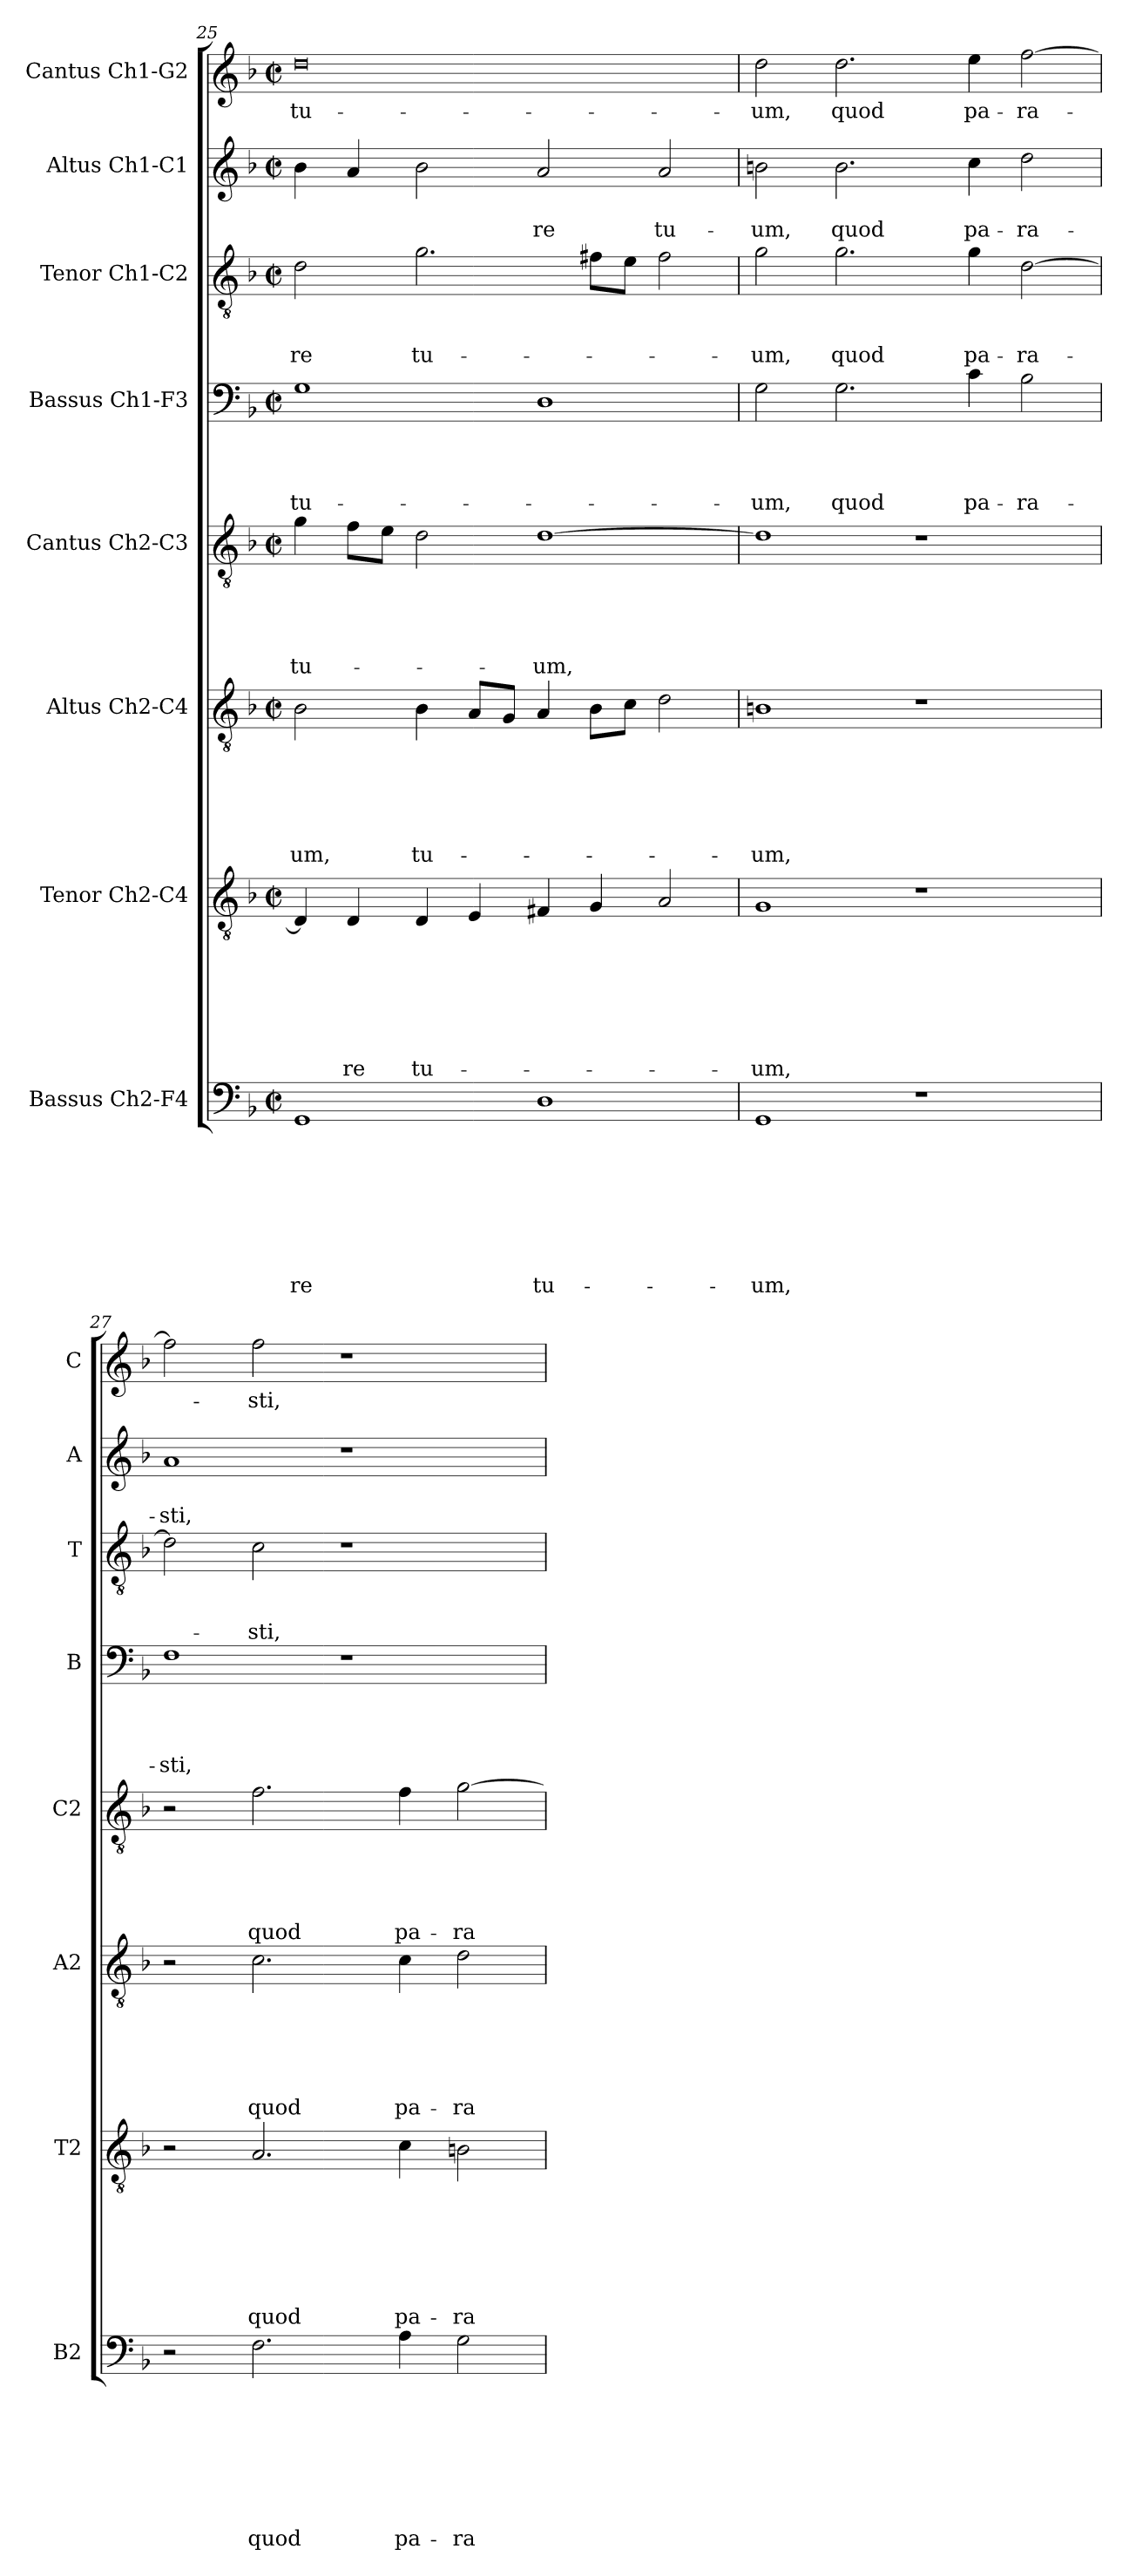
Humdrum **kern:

**kern	**text	**text	**text	**text	**text	**text	**text	**text	**kern	**text	**text	**text	**text	**text	**text	**text	**kern	**text	**text	**text	**text	**text	**text	**kern	**text	**text	**text	**text	**text	**kern	**text	**text	**text	**text	**kern	**text	**text	**text	**kern	**text	**text	**kern	**text
*part8	*part8	*part8	*part8	*part8	*part8	*part8	*part8	*part8	*part7	*part7	*part7	*part7	*part7	*part7	*part7	*part7	*part6	*part6	*part6	*part6	*part6	*part6	*part6	*part5	*part5	*part5	*part5	*part5	*part5	*part4	*part4	*part4	*part4	*part4	*part3	*part3	*part3	*part3	*part2	*part2	*part2	*part1	*part1
*staff8	*staff8	*staff8	*staff8	*staff8	*staff8	*staff8	*staff8	*staff8	*staff7	*staff7	*staff7	*staff7	*staff7	*staff7	*staff7	*staff7	*staff6	*staff6	*staff6	*staff6	*staff6	*staff6	*staff6	*staff5	*staff5	*staff5	*staff5	*staff5	*staff5	*staff4	*staff4	*staff4	*staff4	*staff4	*staff3	*staff3	*staff3	*staff3	*staff2	*staff2	*staff2	*staff1	*staff1
*I"Bassus Ch2-F4	*	*	*	*	*	*	*	*	*I"Tenor Ch2-C4	*	*	*	*	*	*	*	*I"Altus Ch2-C4	*	*	*	*	*	*	*I"Cantus Ch2-C3	*	*	*	*	*	*I"Bassus Ch1-F3	*	*	*	*	*I"Tenor Ch1-C2	*	*	*	*I"Altus Ch1-C1	*	*	*I"Cantus Ch1-G2	*
*I'B2	*	*	*	*	*	*	*	*	*I'T2	*	*	*	*	*	*	*	*I'A2	*	*	*	*	*	*	*I'C2	*	*	*	*	*	*I'B	*	*	*	*	*I'T	*	*	*	*I'A	*	*	*I'C	*
!!LO:LB:g=z
*clefF4	*	*	*	*	*	*	*	*	*clefGv2	*	*	*	*	*	*	*	*clefGv2	*	*	*	*	*	*	*clefGv2	*	*	*	*	*	*clefF4	*	*	*	*	*clefGv2	*	*	*	*clefG2	*	*	*clefG2	*
*k[b-]	*	*	*	*	*	*	*	*	*k[b-]	*	*	*	*	*	*	*	*k[b-]	*	*	*	*	*	*	*k[b-]	*	*	*	*	*	*k[b-]	*	*	*	*	*k[b-]	*	*	*	*k[b-]	*	*	*k[b-]	*
*F:	*	*	*	*	*	*	*	*	*F:	*	*	*	*	*	*	*	*F:	*	*	*	*	*	*	*F:	*	*	*	*	*	*F:	*	*	*	*	*F:	*	*	*	*F:	*	*	*F:	*
*M2/2	*	*	*	*	*	*	*	*	*M2/2	*	*	*	*	*	*	*	*M2/2	*	*	*	*	*	*	*M2/2	*	*	*	*	*	*M2/2	*	*	*	*	*M2/2	*	*	*	*M2/2	*	*	*M2/2	*
*met(c|)	*	*	*	*	*	*	*	*	*met(c|)	*	*	*	*	*	*	*	*met(c|)	*	*	*	*	*	*	*met(c|)	*	*	*	*	*	*met(c|)	*	*	*	*	*met(c|)	*	*	*	*met(c|)	*	*	*met(c|)	*
=25	=25	=25	=25	=25	=25	=25	=25	=25	=25	=25	=25	=25	=25	=25	=25	=25	=25	=25	=25	=25	=25	=25	=25	=25	=25	=25	=25	=25	=25	=25	=25	=25	=25	=25	=25	=25	=25	=25	=25	=25	=25	=25	=25
!	!	!	!	!	!	!	!	!LO:LY:b	!	!	!	!	!	!	!	!	!	!	!	!	!	!	!LO:LY:b	!	!	!	!	!	!LO:LY:b	!	!	!	!	!LO:LY:b	!	!	!	!LO:LY:b	!	!	!	!	!LO:LY:b
1GG	.	.	.	.	.	.	.	-re	4D/]	.	.	.	.	.	.	.	2B-\	.	.	.	.	.	-um,	4g\	.	.	.	.	tu-	1G	.	.	.	tu-	2d\	.	.	-re	4b-\	.	.	0dd	tu-
!	!	!	!	!	!	!	!	!	!	!	!	!	!	!	!	!LO:LY:b	!	!	!	!	!	!	!	!	!	!	!	!	!	!	!	!	!	!	!	!	!	!	!	!	!	!	!
.	.	.	.	.	.	.	.	.	4D/	.	.	.	.	.	.	-re	.	.	.	.	.	.	.	8f\L	.	.	.	.	.	.	.	.	.	.	.	.	.	.	4a/	.	.	.	.
.	.	.	.	.	.	.	.	.	.	.	.	.	.	.	.	.	.	.	.	.	.	.	.	8e\J	.	.	.	.	.	.	.	.	.	.	.	.	.	.	.	.	.	.	.
!	!	!	!	!	!	!	!	!	!	!	!	!	!	!	!	!LO:LY:b	!	!	!	!	!	!	!LO:LY:b	!	!	!	!	!	!	!	!	!	!	!	!	!	!	!LO:LY:b	!	!	!	!	!
.	.	.	.	.	.	.	.	.	4D/	.	.	.	.	.	.	tu-	4B-\	.	.	.	.	.	tu-	2d\	.	.	.	.	.	.	.	.	.	.	2.g\	.	.	tu-	2b-\	.	.	.	.
.	.	.	.	.	.	.	.	.	4E/	.	.	.	.	.	.	.	8A/L	.	.	.	.	.	.	.	.	.	.	.	.	.	.	.	.	.	.	.	.	.	.	.	.	.	.
.	.	.	.	.	.	.	.	.	.	.	.	.	.	.	.	.	8G/J	.	.	.	.	.	.	.	.	.	.	.	.	.	.	.	.	.	.	.	.	.	.	.	.	.	.
!	!	!	!	!	!	!	!	!LO:LY:b	!	!	!	!	!	!	!	!	!	!	!	!	!	!	!	!	!	!	!	!	!LO:LY:b	!	!	!	!	!	!	!	!	!	!	!	!LO:LY:b	!	!
1D	.	.	.	.	.	.	.	tu-	4F#X/	.	.	.	.	.	.	.	4A/	.	.	.	.	.	.	[1d	.	.	.	.	-um,	1D	.	.	.	.	.	.	.	.	2a/	.	-re	.	.
.	.	.	.	.	.	.	.	.	4G/	.	.	.	.	.	.	.	8B-\L	.	.	.	.	.	.	.	.	.	.	.	.	.	.	.	.	.	8f#X\L	.	.	.	.	.	.	.	.
.	.	.	.	.	.	.	.	.	.	.	.	.	.	.	.	.	8c\J	.	.	.	.	.	.	.	.	.	.	.	.	.	.	.	.	.	8e\J	.	.	.	.	.	.	.	.
!	!	!	!	!	!	!	!	!	!	!	!	!	!	!	!	!	!	!	!	!	!	!	!	!	!	!	!	!	!	!	!	!	!	!	!	!	!	!	!	!	!LO:LY:b	!	!
.	.	.	.	.	.	.	.	.	2A/	.	.	.	.	.	.	.	2d\	.	.	.	.	.	.	.	.	.	.	.	.	.	.	.	.	.	2f#\	.	.	.	2a/	.	tu-	.	.
=26	=26	=26	=26	=26	=26	=26	=26	=26	=26	=26	=26	=26	=26	=26	=26	=26	=26	=26	=26	=26	=26	=26	=26	=26	=26	=26	=26	=26	=26	=26	=26	=26	=26	=26	=26	=26	=26	=26	=26	=26	=26	=26	=26
!	!	!	!	!	!	!	!	!LO:LY:b	!	!	!	!	!	!	!	!LO:LY:b	!	!	!	!	!	!	!LO:LY:b	!	!	!	!	!	!	!	!	!	!	!LO:LY:b	!	!	!	!LO:LY:b	!	!	!LO:LY:b	!	!LO:LY:b
1GG	.	.	.	.	.	.	.	-um,	1G	.	.	.	.	.	.	-um,	1Bn	.	.	.	.	.	-um,	1d]	.	.	.	.	.	2G\	.	.	.	-um,	2g\	.	.	-um,	2bn\	.	-um,	2dd\	-um,
!	!	!	!	!	!	!	!	!	!	!	!	!	!	!	!	!	!	!	!	!	!	!	!	!	!	!	!	!	!	!	!	!	!	!LO:LY:b	!	!	!	!LO:LY:b	!	!	!LO:LY:b	!	!LO:LY:b
.	.	.	.	.	.	.	.	.	.	.	.	.	.	.	.	.	.	.	.	.	.	.	.	.	.	.	.	.	.	2.G\	.	.	.	quod	2.g\	.	.	quod	2.b\	.	quod	2.dd\	quod
1r	.	.	.	.	.	.	.	.	1r	.	.	.	.	.	.	.	1r	.	.	.	.	.	.	1r	.	.	.	.	.	.	.	.	.	.	.	.	.	.	.	.	.	.	.
!	!	!	!	!	!	!	!	!	!	!	!	!	!	!	!	!	!	!	!	!	!	!	!	!	!	!	!	!	!	!	!	!	!	!LO:LY:b	!	!	!	!LO:LY:b	!	!	!LO:LY:b	!	!LO:LY:b
.	.	.	.	.	.	.	.	.	.	.	.	.	.	.	.	.	.	.	.	.	.	.	.	.	.	.	.	.	.	4c\	.	.	.	pa-	4g\	.	.	pa-	4cc\	.	pa-	4ee\	pa-
!	!	!	!	!	!	!	!	!	!	!	!	!	!	!	!	!	!	!	!	!	!	!	!	!	!	!	!	!	!	!	!	!	!	!LO:LY:b	!	!	!	!LO:LY:b	!	!	!LO:LY:b	!	!LO:LY:b
.	.	.	.	.	.	.	.	.	.	.	.	.	.	.	.	.	.	.	.	.	.	.	.	.	.	.	.	.	.	2B-\	.	.	.	-ra-	[2d\	.	.	-ra-	2dd\	.	-ra-	[2ff\	-ra-
=27	=27	=27	=27	=27	=27	=27	=27	=27	=27	=27	=27	=27	=27	=27	=27	=27	=27	=27	=27	=27	=27	=27	=27	=27	=27	=27	=27	=27	=27	=27	=27	=27	=27	=27	=27	=27	=27	=27	=27	=27	=27	=27	=27
!	!	!	!	!	!	!	!	!	!	!	!	!	!	!	!	!	!	!	!	!	!	!	!	!	!	!	!	!	!	!	!	!	!	!LO:LY:b	!	!	!	!	!	!	!LO:LY:b	!	!
2r	.	.	.	.	.	.	.	.	2r	.	.	.	.	.	.	.	2r	.	.	.	.	.	.	2r	.	.	.	.	.	1F	.	.	.	-sti,	2d\]	.	.	.	1a	.	-sti,	2ff\]	.
!	!	!	!	!	!	!	!	!LO:LY:b	!	!	!	!	!	!	!	!LO:LY:b	!	!	!	!	!	!	!LO:LY:b	!	!	!	!	!	!LO:LY:b	!	!	!	!	!	!	!	!	!LO:LY:b	!	!	!	!	!LO:LY:b
2.F\	.	.	.	.	.	.	.	quod	2.A/	.	.	.	.	.	.	quod	2.c\	.	.	.	.	.	quod	2.f\	.	.	.	.	quod	.	.	.	.	.	2c\	.	.	-sti,	.	.	.	2ff\	-sti,
.	.	.	.	.	.	.	.	.	.	.	.	.	.	.	.	.	.	.	.	.	.	.	.	.	.	.	.	.	.	1r	.	.	.	.	1r	.	.	.	1r	.	.	1r	.
!	!	!	!	!	!	!	!	!LO:LY:b	!	!	!	!	!	!	!	!LO:LY:b	!	!	!	!	!	!	!LO:LY:b	!	!	!	!	!	!LO:LY:b	!	!	!	!	!	!	!	!	!	!	!	!	!	!
4A\	.	.	.	.	.	.	.	pa-	4c\	.	.	.	.	.	.	pa-	4c\	.	.	.	.	.	pa-	4f\	.	.	.	.	pa-	.	.	.	.	.	.	.	.	.	.	.	.	.	.
!	!	!	!	!	!	!	!	!LO:LY:b	!	!	!	!	!	!	!	!LO:LY:b	!	!	!	!	!	!	!LO:LY:b	!	!	!	!	!	!LO:LY:b	!	!	!	!	!	!	!	!	!	!	!	!	!	!
2G\	.	.	.	.	.	.	.	-ra-	2Bn\	.	.	.	.	.	.	-ra-	2d\	.	.	.	.	.	-ra-	[2g\	.	.	.	.	-ra-	.	.	.	.	.	.	.	.	.	.	.	.	.	.
=	=	=	=	=	=	=	=	=	=	=	=	=	=	=	=	=	=	=	=	=	=	=	=	=	=	=	=	=	=	=	=	=	=	=	=	=	=	=	=	=	=	=	=
*-	*-	*-	*-	*-	*-	*-	*-	*-	*-	*-	*-	*-	*-	*-	*-	*-	*-	*-	*-	*-	*-	*-	*-	*-	*-	*-	*-	*-	*-	*-	*-	*-	*-	*-	*-	*-	*-	*-	*-	*-	*-	*-	*-
